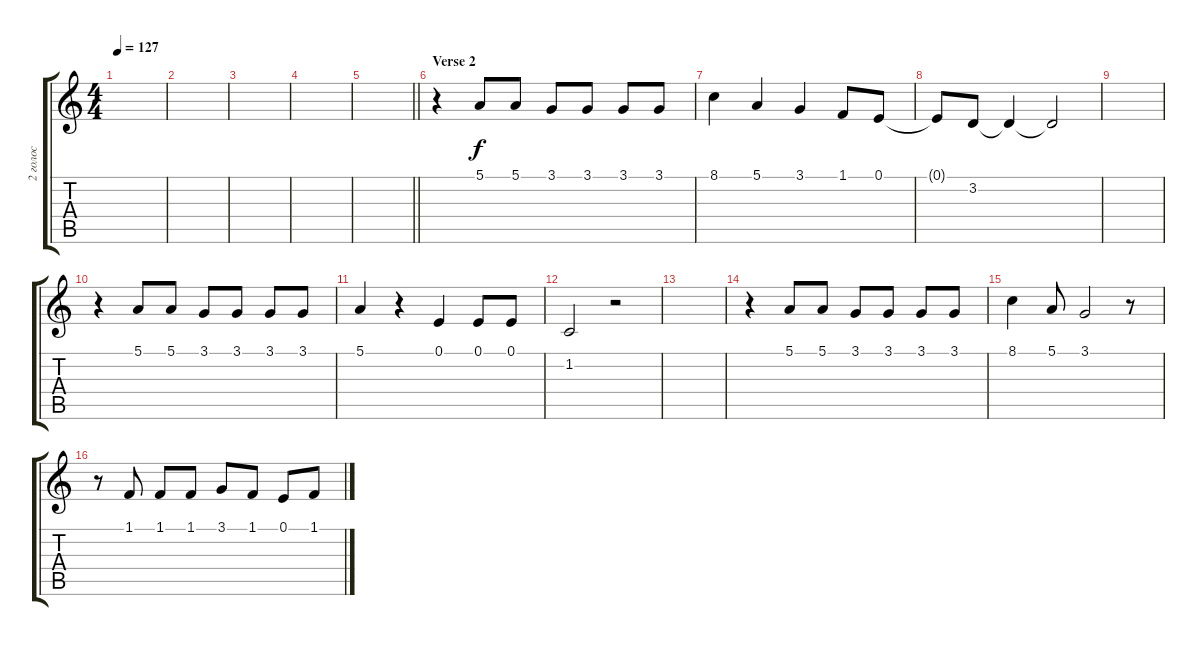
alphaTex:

\track ("2 голос" "2 голос") {instrument cello}
\staff {score tabs}
\tuning (E4 B3 G3 D3 A2 E2) {hide}
\ts (4 4)
\tempo 127
\clef g2
\ks c
|
|
|
|
\barLineRight lightlight
|
\section ("" "Verse 2")
r.4 5.1.8 5.1.8 3.1.8 3.1.8 3.1.8 3.1.8 |
8.1.4 5.1.4 3.1.4 1.1.8 0.1.8 |
0.1{t}.8 3.2.8 3.2{t}.4 3.2{t}.2 |
|
r.4 5.1.8 5.1.8 3.1.8 3.1.8 3.1.8 3.1.8 |
5.1.4 r.4 0.1.4 0.1.8 0.1.8 |
1.2.2 r.2 |
|
r.4 5.1.8 5.1.8 3.1.8 3.1.8 3.1.8 3.1.8 |
8.1.4 5.1.8 3.1.2 r.8 |
r.8 1.1.8 1.1.8 1.1.8 3.1.8 1.1.8 0.1.8 1.1.8
